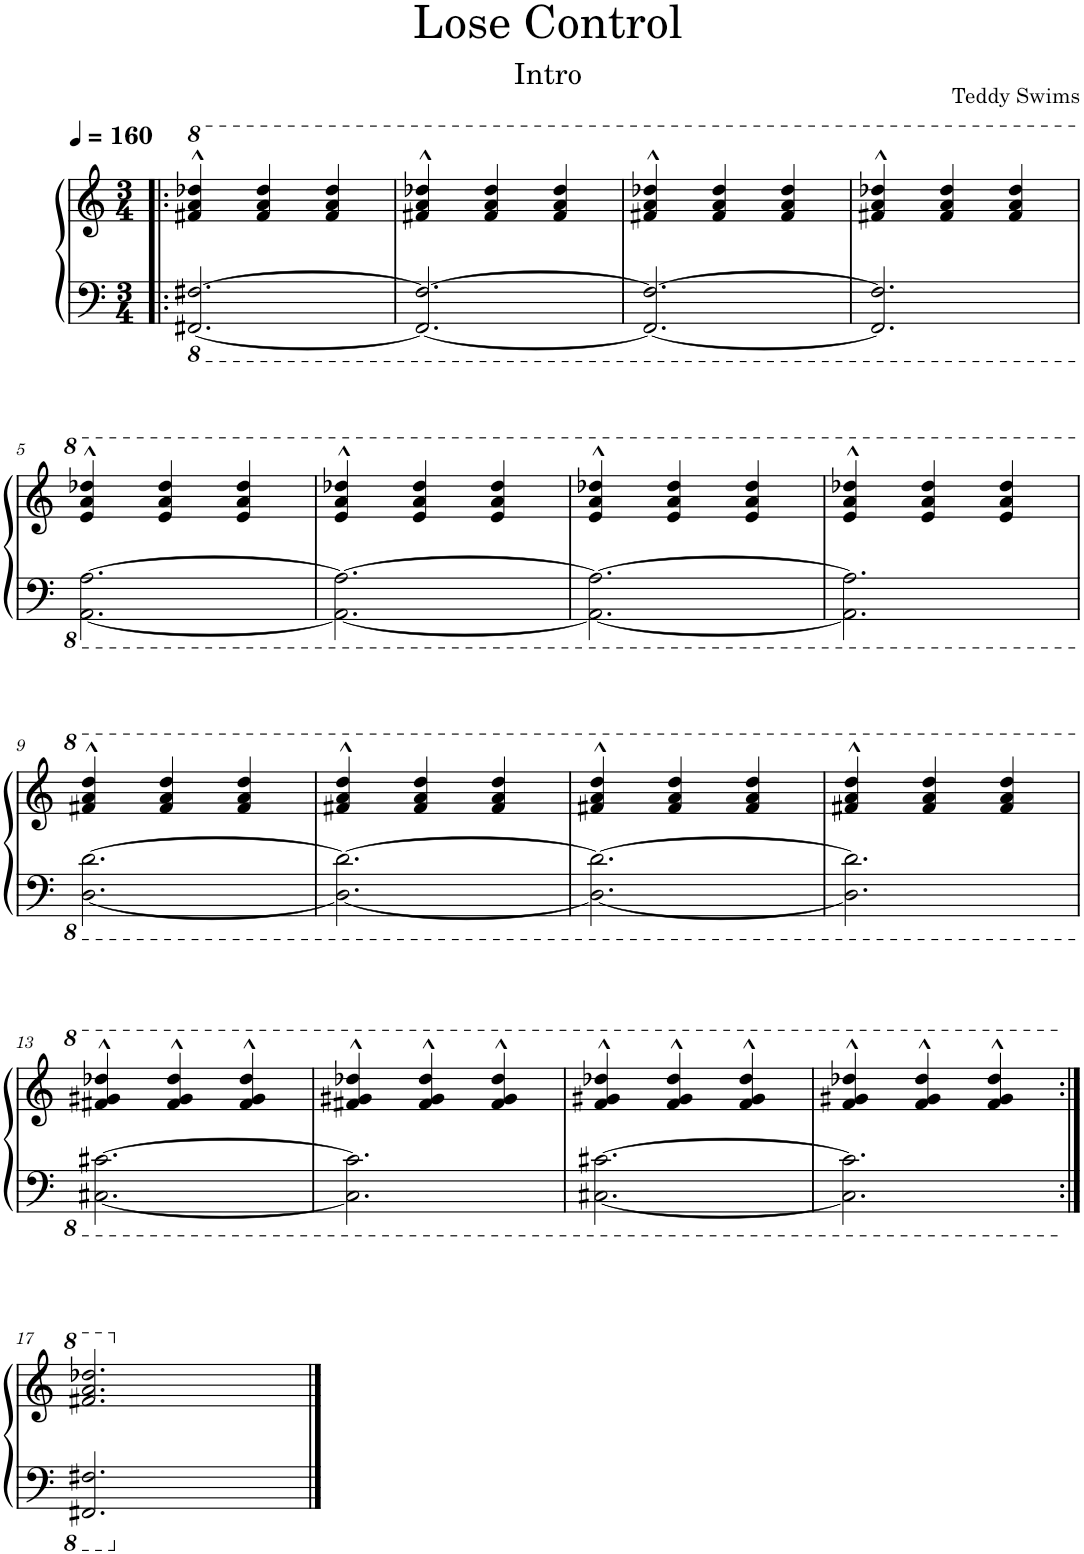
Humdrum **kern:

**kern	**kern
*part1	*part1
*staff2	*staff1
*I"Piano	*
*I'Pia.	*
*clefF4	*clefG2
*k[]	*k[]
*M3/4	*M3/4
*MM160	*MM160
*8ba	*
*	*8va
=1!|:	=1!|:
[2.FFF#X/ [2.FF#X/	4ff#X/^^ 4aa/^^ 4ddd-X/^^
.	4ff#/ 4aa/ 4ddd-/
.	4ff#/ 4aa/ 4ddd-/
=2	=2
2.FFF#/_ 2.FF#/_	4ff#X/^^ 4aa/^^ 4ddd-X/^^
.	4ff#/ 4aa/ 4ddd-/
.	4ff#/ 4aa/ 4ddd-/
=3	=3
2.FFF#/_ 2.FF#/_	4ff#X/^^ 4aa/^^ 4ddd-X/^^
.	4ff#/ 4aa/ 4ddd-/
.	4ff#/ 4aa/ 4ddd-/
=4	=4
2.FFF#/] 2.FF#/]	4ff#X/^^ 4aa/^^ 4ddd-X/^^
.	4ff#/ 4aa/ 4ddd-/
.	4ff#/ 4aa/ 4ddd-/
!!LO:LB:g=z
=5	=5
[2.AAA\ [2.AA\	4ee/^^ 4aa/^^ 4ddd-X/^^
.	4ee/ 4aa/ 4ddd-/
.	4ee/ 4aa/ 4ddd-/
=6	=6
2.AAA\_ 2.AA\_	4ee/^^ 4aa/^^ 4ddd-X/^^
.	4ee/ 4aa/ 4ddd-/
.	4ee/ 4aa/ 4ddd-/
=7	=7
2.AAA\_ 2.AA\_	4ee/^^ 4aa/^^ 4ddd-X/^^
.	4ee/ 4aa/ 4ddd-/
.	4ee/ 4aa/ 4ddd-/
=8	=8
2.AAA\] 2.AA\]	4ee/^^ 4aa/^^ 4ddd-X/^^
.	4ee/ 4aa/ 4ddd-/
.	4ee/ 4aa/ 4ddd-/
!!LO:LB:g=z
=9	=9
[2.DD\ [2.D\	4ff#X/^^ 4aa/^^ 4ddd/^^
.	4ff#/ 4aa/ 4ddd/
.	4ff#/ 4aa/ 4ddd/
=10	=10
2.DD\_ 2.D\_	4ff#X/^^ 4aa/^^ 4ddd/^^
.	4ff#/ 4aa/ 4ddd/
.	4ff#/ 4aa/ 4ddd/
=11	=11
2.DD\_ 2.D\_	4ff#X/^^ 4aa/^^ 4ddd/^^
.	4ff#/ 4aa/ 4ddd/
.	4ff#/ 4aa/ 4ddd/
=12	=12
2.DD\] 2.D\]	4ff#X/^^ 4aa/^^ 4ddd/^^
.	4ff#/ 4aa/ 4ddd/
.	4ff#/ 4aa/ 4ddd/
!!LO:LB:g=z
=13	=13
[2.CC#X\ [2.C#X\	4ff#X/^^ 4gg#X/^^ 4ddd-X/^^
.	4ff#/^^ 4gg#/^^ 4ddd-/^^
.	4ff#/^^ 4gg#/^^ 4ddd-/^^
=14	=14
2.CC#\] 2.C#\]	4ff#X/^^ 4gg#X/^^ 4ddd-X/^^
.	4ff#/^^ 4gg#/^^ 4ddd-/^^
.	4ff#/^^ 4gg#/^^ 4ddd-/^^
=15	=15
[2.CC#X\ [2.C#X\	4ff/^^ 4gg#X/^^ 4ddd-X/^^
.	4ff/^^ 4gg#/^^ 4ddd-/^^
.	4ff/^^ 4gg#/^^ 4ddd-/^^
=16	=16
2.CC#\] 2.C#\]	4ff/^^ 4gg#X/^^ 4ddd-X/^^
.	4ff/^^ 4gg#/^^ 4ddd-/^^
.	4ff/^^ 4gg#/^^ 4ddd-/^^
!!LO:LB:g=z
=17:|!	=17:|!
2.FFF#X/ 2.FF#X/	2.ff#X/ 2.aa/ 2.ddd-X/
*X8ba	*
*	*X8va
==	==
*-	*-
